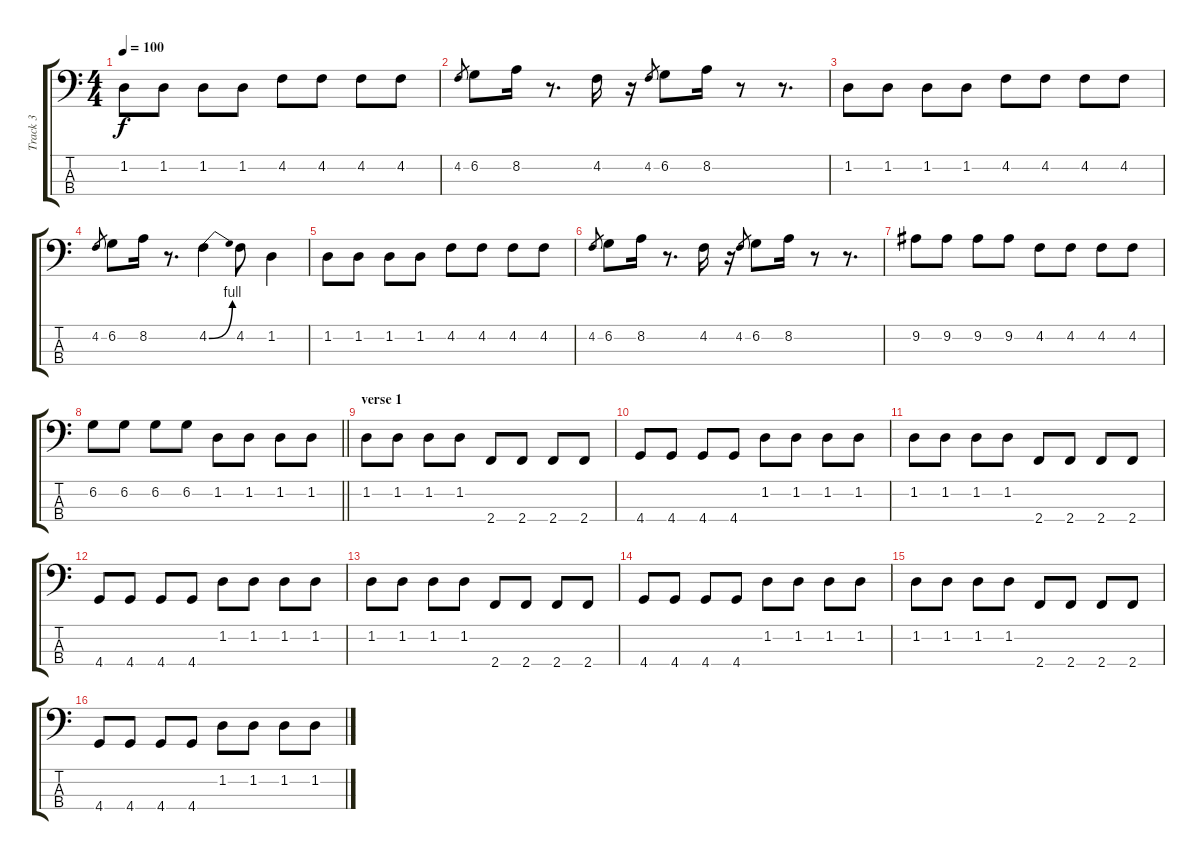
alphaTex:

\track ("Track 3" "Track 3") {instrument electricbassfinger}
\staff {score tabs}
\tuning (Gb2 Db2 Ab1 Eb1) {hide}
\ts (4 4)
\tempo 100
\clef f4
\ks c
1.2.8{dy f} 1.2.8 1.2.8 1.2.8 4.2.8 4.2.8 4.2.8 4.2.8 |
4.2.8{gr} 6.2.8 8.2.16 r.8{d} 4.2.16 r.16 4.2.8{gr} 6.2.8 8.2.16 r.8 r.8{d} |
1.2.8 1.2.8 1.2.8 1.2.8 4.2.8 4.2.8 4.2.8 4.2.8 |
4.2.8{gr} 6.2.8 8.2.16 r.8{d} 4.2{be (bend 0 0 60 4)}.4 4.2.8 1.2.4 |
1.2.8 1.2.8 1.2.8 1.2.8 4.2.8 4.2.8 4.2.8 4.2.8 |
4.2.8{gr} 6.2.8 8.2.16 r.8{d} 4.2.16 r.16 4.2.8{gr} 6.2.8 8.2.16 r.8 r.8{d} |
9.2.8 9.2.8 9.2.8 9.2.8 4.2.8 4.2.8 4.2.8 4.2.8 |
\barLineRight lightlight
6.2.8 6.2.8 6.2.8 6.2.8 1.2.8 1.2.8 1.2.8 1.2.8 |
\section ("" "verse 1")
1.2.8 1.2.8 1.2.8 1.2.8 2.4.8 2.4.8 2.4.8 2.4.8 |
4.4.8 4.4.8 4.4.8 4.4.8 1.2.8 1.2.8 1.2.8 1.2.8 |
1.2.8 1.2.8 1.2.8 1.2.8 2.4.8 2.4.8 2.4.8 2.4.8 |
4.4.8 4.4.8 4.4.8 4.4.8 1.2.8 1.2.8 1.2.8 1.2.8 |
1.2.8 1.2.8 1.2.8 1.2.8 2.4.8 2.4.8 2.4.8 2.4.8 |
4.4.8 4.4.8 4.4.8 4.4.8 1.2.8 1.2.8 1.2.8 1.2.8 |
1.2.8 1.2.8 1.2.8 1.2.8 2.4.8 2.4.8 2.4.8 2.4.8 |
4.4.8 4.4.8 4.4.8 4.4.8 1.2.8 1.2.8 1.2.8 1.2.8
